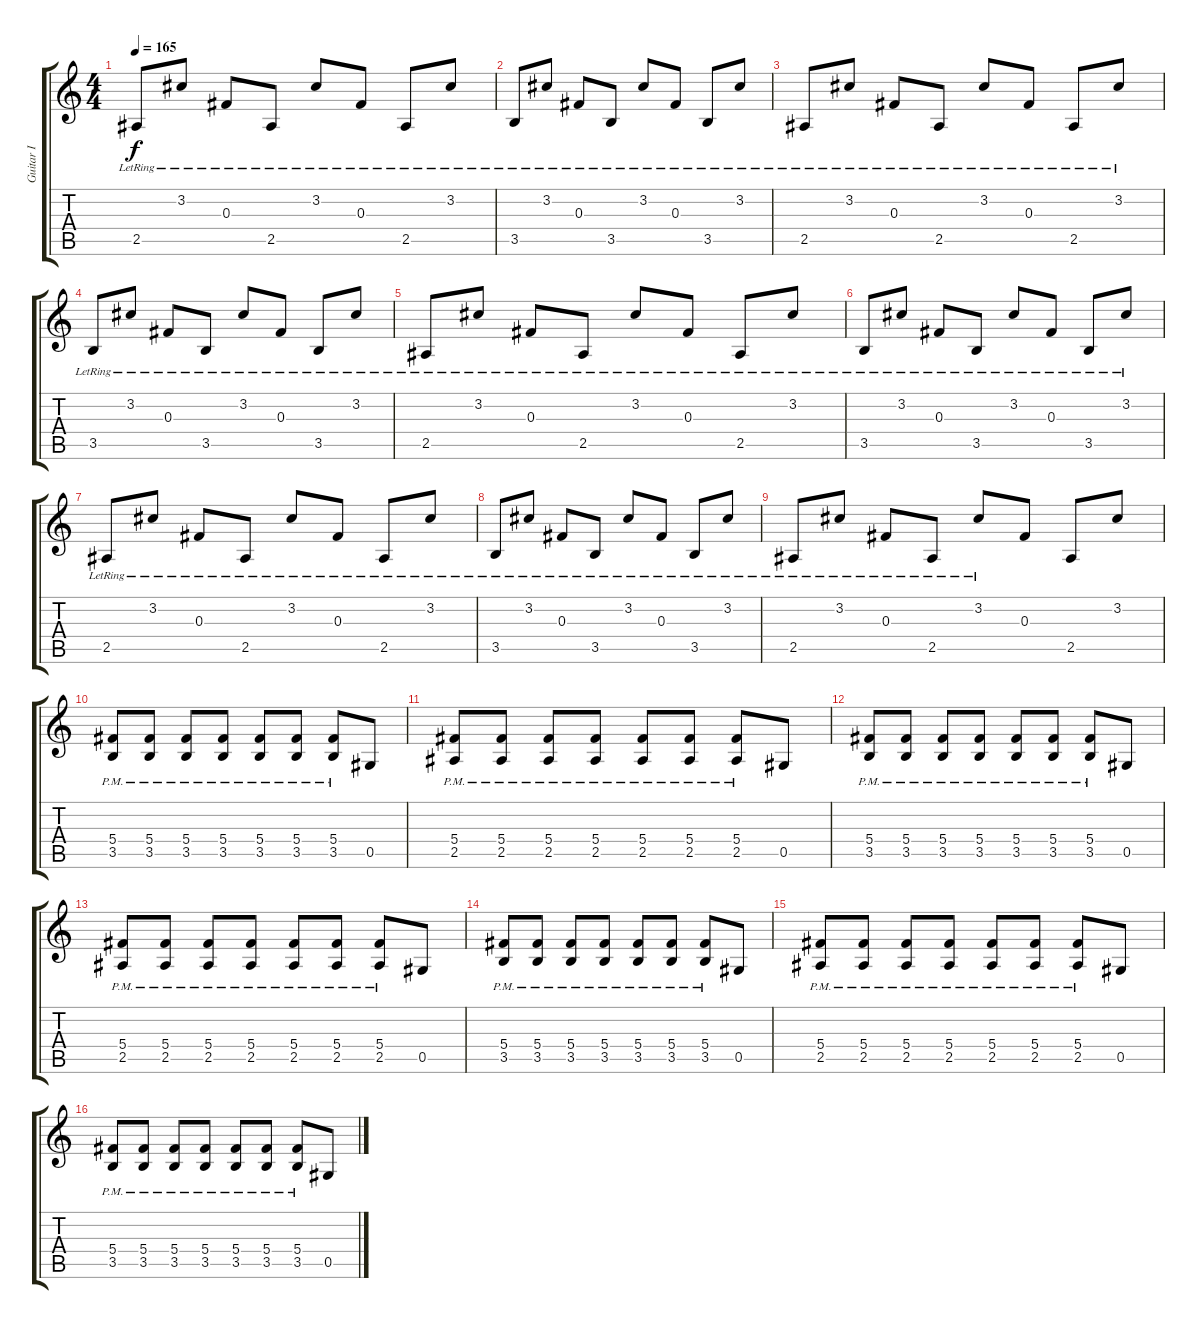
\track ("Guitar I" "Guitar I") {instrument distortionguitar}
\staff {score tabs}
\tuning (Eb4 Bb3 Gb3 Db3 Ab2 Eb2) {hide}
\ts (4 4)
\tempo 165
\clef g2
\ks c
2.5{lr}.8{dy f} 3.2{lr}.8 0.3{lr}.8 2.5{lr}.8 3.2{lr}.8 0.3{lr}.8 2.5{lr}.8 3.2{lr}.8 |
3.5{lr}.8 3.2{lr}.8 0.3{lr}.8 3.5{lr}.8 3.2{lr}.8 0.3{lr}.8 3.5{lr}.8 3.2{lr}.8 |
2.5{lr}.8 3.2{lr}.8 0.3{lr}.8 2.5{lr}.8 3.2{lr}.8 0.3{lr}.8 2.5{lr}.8 3.2{lr}.8 |
3.5{lr}.8 3.2{lr}.8 0.3{lr}.8 3.5{lr}.8 3.2{lr}.8 0.3{lr}.8 3.5{lr}.8 3.2{lr}.8 |
2.5{lr}.8 3.2{lr}.8 0.3{lr}.8 2.5{lr}.8 3.2{lr}.8 0.3{lr}.8 2.5{lr}.8 3.2{lr}.8 |
3.5{lr}.8 3.2{lr}.8 0.3{lr}.8 3.5{lr}.8 3.2{lr}.8 0.3{lr}.8 3.5{lr}.8 3.2{lr}.8 |
2.5{lr}.8 3.2{lr}.8 0.3{lr}.8 2.5{lr}.8 3.2{lr}.8 0.3{lr}.8 2.5{lr}.8 3.2{lr}.8 |
3.5{lr}.8 3.2{lr}.8 0.3{lr}.8 3.5{lr}.8 3.2{lr}.8 0.3{lr}.8 3.5{lr}.8 3.2{lr}.8 |
2.5{lr}.8 3.2{lr}.8 0.3{lr}.8 2.5{lr}.8 3.2{lr}.8 0.3.8 2.5.8 3.2.8 |
(5.4{pm} 3.5{pm}).8{instrument distortionguitar} (5.4{pm} 3.5{pm}).8 (5.4{pm} 3.5{pm}).8 (5.4{pm} 3.5{pm}).8 (5.4{pm} 3.5{pm}).8 (5.4{pm} 3.5{pm}).8 (5.4{pm} 3.5{pm}).8 0.5.8 |
(5.4{pm} 2.5{pm}).8 (5.4{pm} 2.5{pm}).8 (5.4{pm} 2.5{pm}).8 (5.4{pm} 2.5{pm}).8 (5.4{pm} 2.5{pm}).8 (5.4{pm} 2.5{pm}).8 (5.4{pm} 2.5{pm}).8 0.5.8 |
(5.4{pm} 3.5{pm}).8 (5.4{pm} 3.5{pm}).8 (5.4{pm} 3.5{pm}).8 (5.4{pm} 3.5{pm}).8 (5.4{pm} 3.5{pm}).8 (5.4{pm} 3.5{pm}).8 (5.4{pm} 3.5{pm}).8 0.5.8 |
(5.4{pm} 2.5{pm}).8 (5.4{pm} 2.5{pm}).8 (5.4{pm} 2.5{pm}).8 (5.4{pm} 2.5{pm}).8 (5.4{pm} 2.5{pm}).8 (5.4{pm} 2.5{pm}).8 (5.4{pm} 2.5{pm}).8 0.5.8 |
(5.4{pm} 3.5{pm}).8 (5.4{pm} 3.5{pm}).8 (5.4{pm} 3.5{pm}).8 (5.4{pm} 3.5{pm}).8 (5.4{pm} 3.5{pm}).8 (5.4{pm} 3.5{pm}).8 (5.4{pm} 3.5{pm}).8 0.5.8 |
(5.4{pm} 2.5{pm}).8 (5.4{pm} 2.5{pm}).8 (5.4{pm} 2.5{pm}).8 (5.4{pm} 2.5{pm}).8 (5.4{pm} 2.5{pm}).8 (5.4{pm} 2.5{pm}).8 (5.4{pm} 2.5{pm}).8 0.5.8 |
(5.4{pm} 3.5{pm}).8 (5.4{pm} 3.5{pm}).8 (5.4{pm} 3.5{pm}).8 (5.4{pm} 3.5{pm}).8 (5.4{pm} 3.5{pm}).8 (5.4{pm} 3.5{pm}).8 (5.4{pm} 3.5{pm}).8 0.5.8
